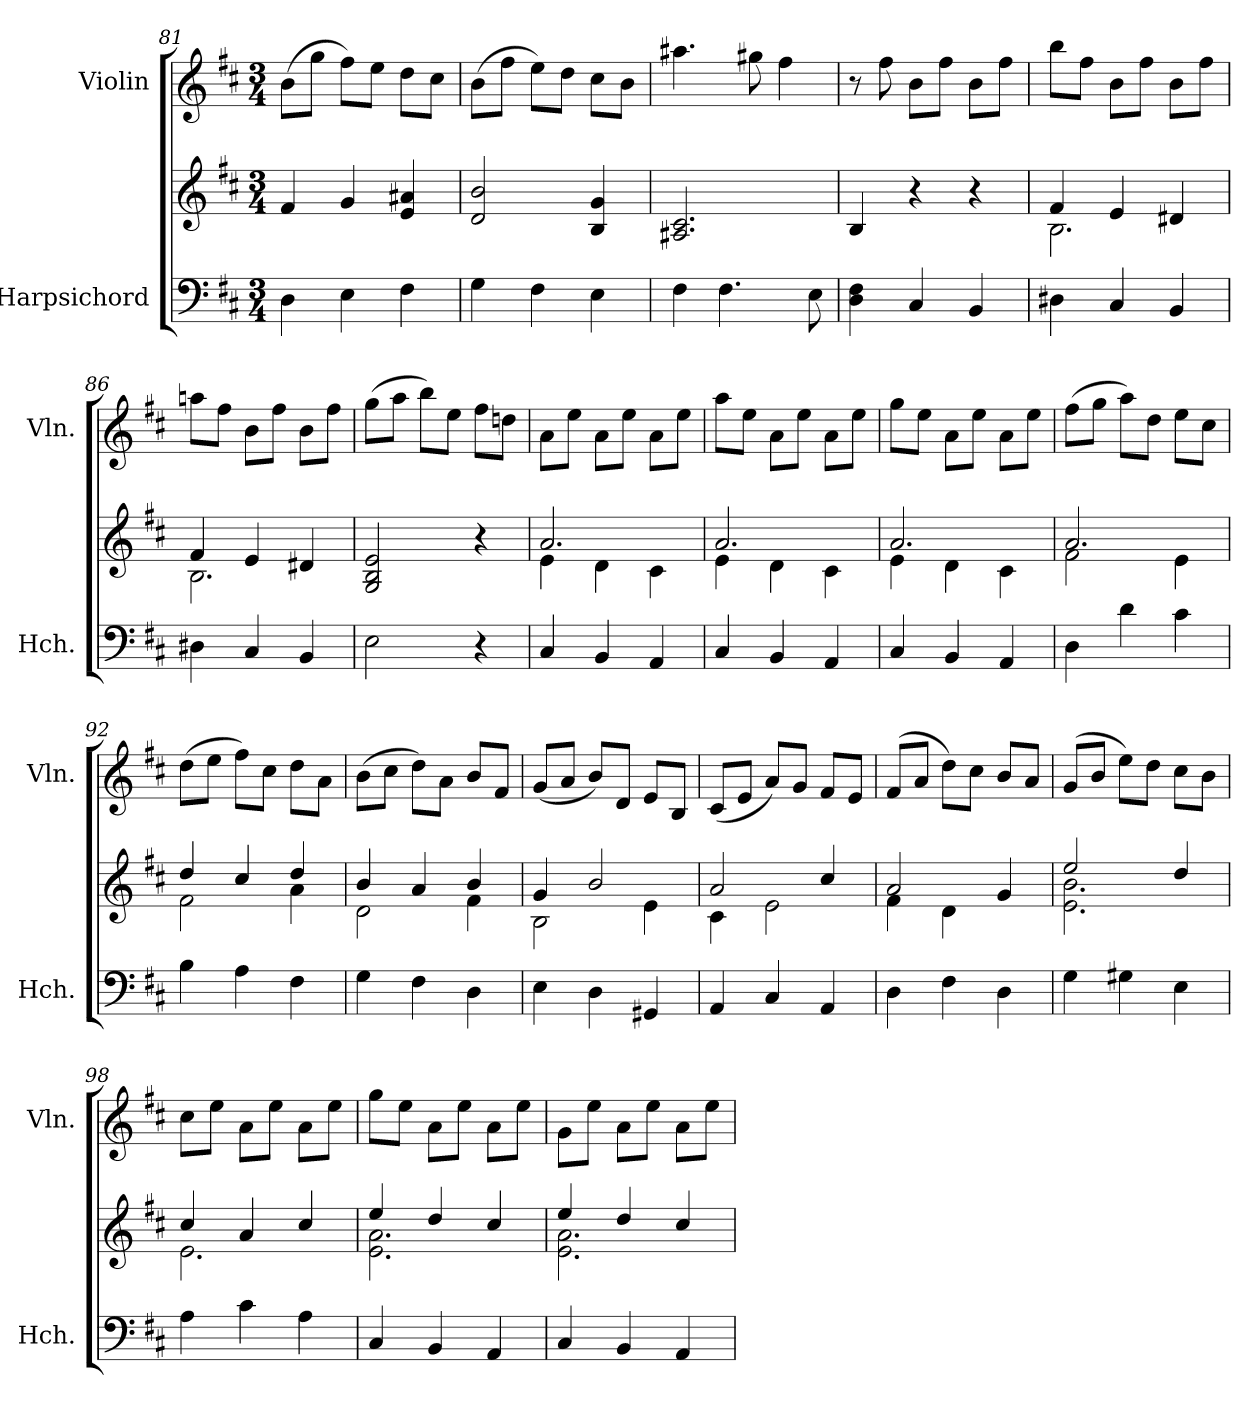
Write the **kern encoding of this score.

**kern	**kern	**kern
*part2	*part2	*part1
*staff3	*staff2	*staff1
*I"Harpsichord	*	*I"Violin
*I'Hch.	*	*I'Vln.
*clefF4	*clefG2	*clefG2
*k[f#c#]	*k[f#c#]	*k[f#c#]
*M3/4	*M3/4	*M3/4
=81	=81	=81
4D\	4f#/	(>8b\L
.	.	8gg\J
4E\	4g/	8ff#\L)
.	.	8ee\J
4F#\	4e/ 4a#X/	8dd\L
.	.	8cc#\J
=82	=82	=82
4G\	2d/ 2b/	(>8b\L
.	.	8ff#\J
4F#\	.	8ee\L)
.	.	8dd\J
4E\	4B/ 4g/	8cc#\L
.	.	8b\J
=83	=83	=83
4F#\	2.A#X/ 2.c#/	4.aa#X\
4.F#\	.	.
.	.	8gg#X\
.	.	4ff#\
8E\	.	.
!!LO:PB:g=z
=84	=84	=84
4D\ 4F#\	4B/	8r
.	.	8ff#\
4C#/	4r	8b\L
.	.	8ff#\J
4BB/	4r	8b\L
.	.	8ff#\J
=85	=85	=85
*	*^	*
4D#X\	4f#/	2.B\	8bb\L
.	.	.	8ff#\J
4C#/	4e/	.	8b\L
.	.	.	8ff#\J
4BB/	4d#X/	.	8b\L
.	.	.	8ff#\J
=86	=86	=86	=86
4D#X\	4f#/	2.B\	8aani\L
.	.	.	8ff#\J
4C#/	4e/	.	8b\L
.	.	.	8ff#\J
4BB/	4d#X/	.	8b\L
.	.	.	8ff#\J
*	*v	*v	*
=87	=87	=87
2E\	2G/ 2B/ 2e/	(>8gg\L
.	.	8aa\J
.	.	8bb\L)
.	.	8ee\J
4r	4r	8ff#\L
.	.	8ddni\J
=88	=88	=88
*	*^	*
4C#/	2.a/	4e\	8a\L
.	.	.	8ee\J
4BB/	.	4d\	8a\L
.	.	.	8ee\J
4AA/	.	4c#\	8a\L
.	.	.	8ee\J
=89	=89	=89	=89
4C#/	2.a/	4e\	8aa\L
.	.	.	8ee\J
4BB/	.	4d\	8a\L
.	.	.	8ee\J
4AA/	.	4c#\	8a\L
.	.	.	8ee\J
!!LO:LB:g=z
=90	=90	=90	=90
4C#/	2.a/	4e\	8gg\L
.	.	.	8ee\J
4BB/	.	4d\	8a\L
.	.	.	8ee\J
4AA/	.	4c#\	8a\L
.	.	.	8ee\J
=91	=91	=91	=91
4D\	2.a/	2f#\	(>8ff#\L
.	.	.	8gg\J
4d\	.	.	8aa\L)
.	.	.	8dd\J
4c#\	.	4e\	8ee\L
.	.	.	8cc#\J
=92	=92	=92	=92
4B\	4dd/	2f#\	(>8dd\L
.	.	.	8ee\J
4A\	4cc#/	.	8ff#\L)
.	.	.	8cc#\J
4F#\	4dd/	4a\	8dd\L
.	.	.	8a\J
=93	=93	=93	=93
4G\	4b/	2d\	(>8b\L
.	.	.	8cc#\J
4F#\	4a/	.	8dd\L)
.	.	.	8a\J
4D\	4b/	4f#\	8b/L
.	.	.	8f#/J
=94	=94	=94	=94
4E\	4g/	2B\	(<8g/L
.	.	.	8a/J
4D\	2b/	.	8b/L)
.	.	.	8d/J
4GG#X/	.	4e\	8e/L
.	.	.	8B/J
=95	=95	=95	=95
4AA/	2a/	4c#\	(<8c#/L
.	.	.	8e/J
4C#/	.	2e\	8a/L)
.	.	.	8g/J
4AA/	4cc#/	.	8f#/L
.	.	.	8e/J
=96	=96	=96	=96
4D\	2a/	4f#\	(>8f#/L
.	.	.	8a/J
4F#\	.	4d\	8dd\L)
.	.	.	8cc#\J
4D\	4g/	4ryy	8b/L
.	.	.	8a/J
!!LO:LB:g=z
=97	=97	=97	=97
4G\	2ee/	2.e\ 2.b\	(>8g/L
.	.	.	8b/J
4G#X\	.	.	8ee\L)
.	.	.	8dd\J
4E\	4dd/	.	8cc#\L
.	.	.	8b\J
=98	=98	=98	=98
4A\	4cc#/	2.e\	8cc#\L
.	.	.	8ee\J
4c#\	4a/	.	8a\L
.	.	.	8ee\J
4A\	4cc#/	.	8a\L
.	.	.	8ee\J
=99	=99	=99	=99
4C#/	4ee/	2.e\ 2.a\	8gg\L
.	.	.	8ee\J
4BB/	4dd/	.	8a\L
.	.	.	8ee\J
4AA/	4cc#/	.	8a\L
.	.	.	8ee\J
=100	=100	=100	=100
4C#/	4ee/	2.e\ 2.a\	8g\L
.	.	.	8ee\J
4BB/	4dd/	.	8a\L
.	.	.	8ee\J
4AA/	4cc#/	.	8a\L
.	.	.	8ee\J
*	*v	*v	*
=	=	=
*-	*-	*-
